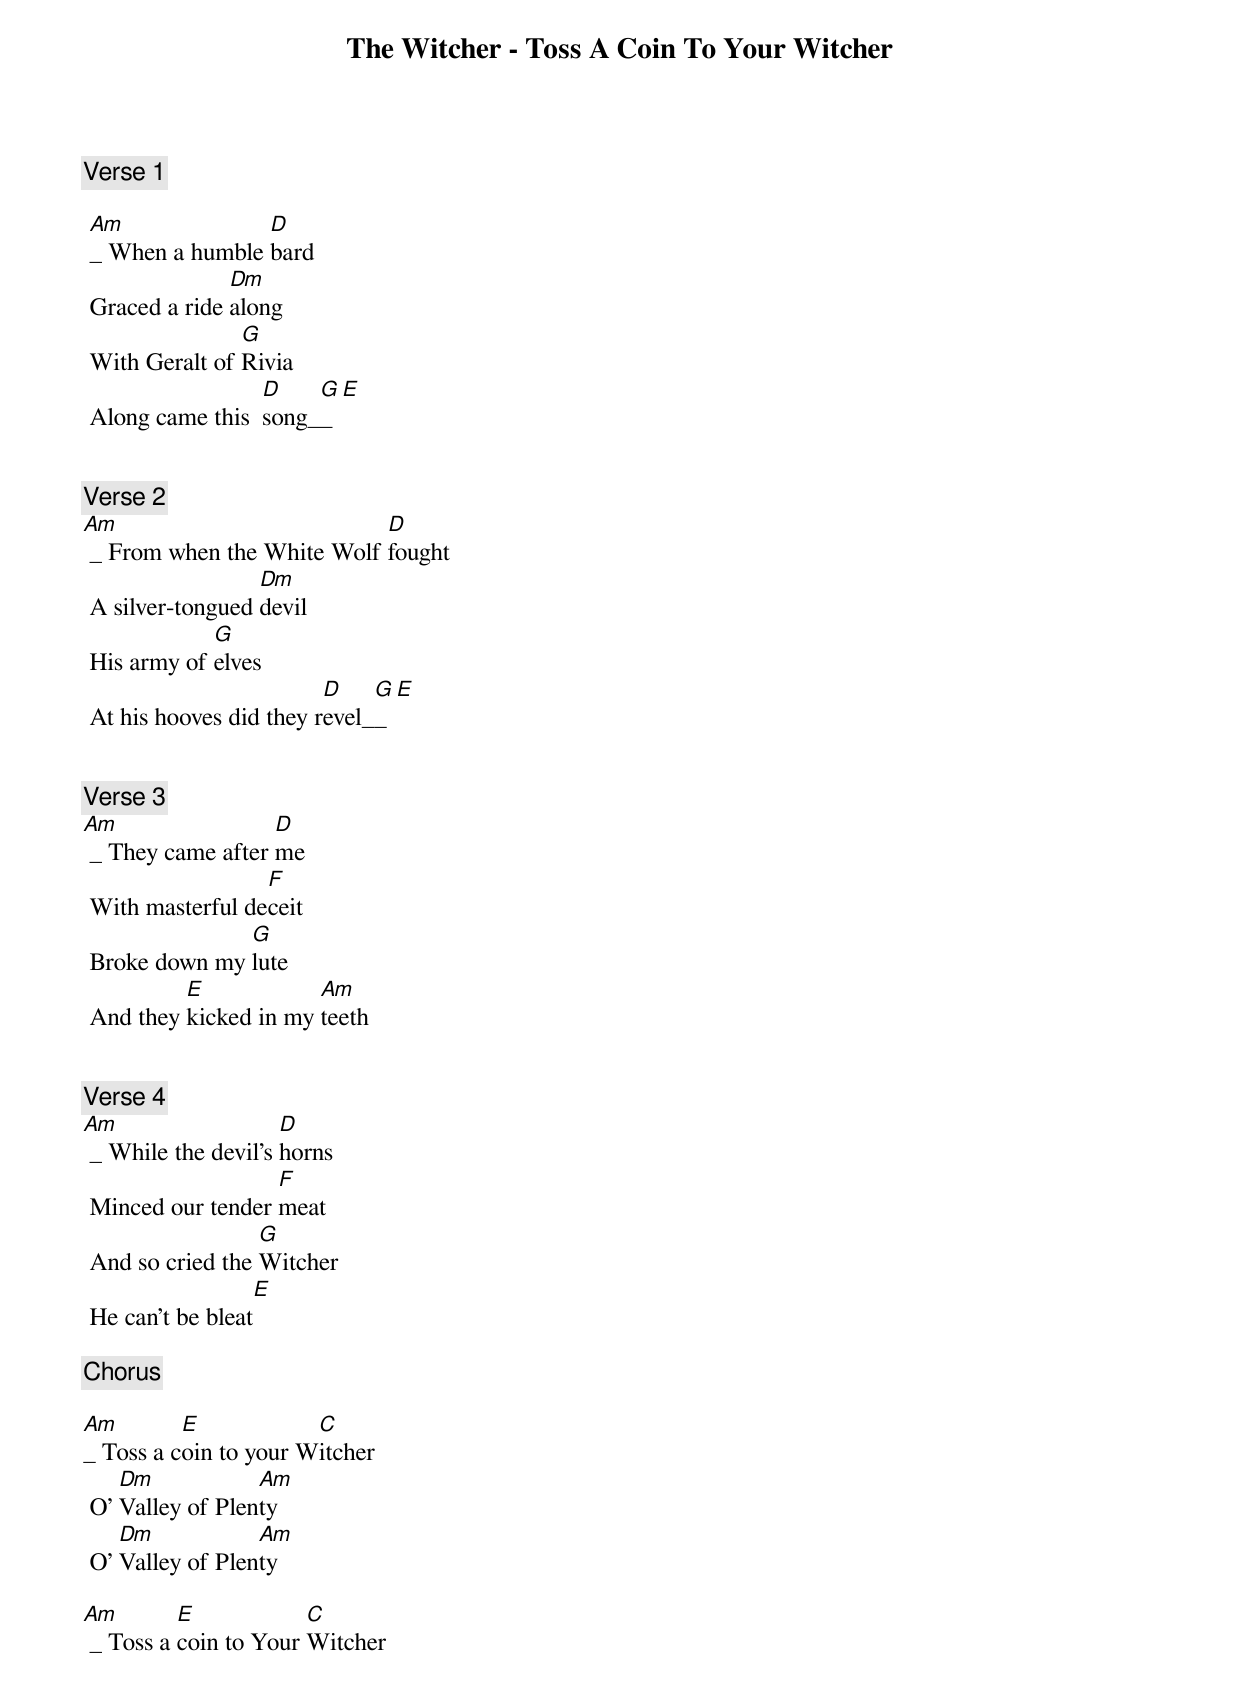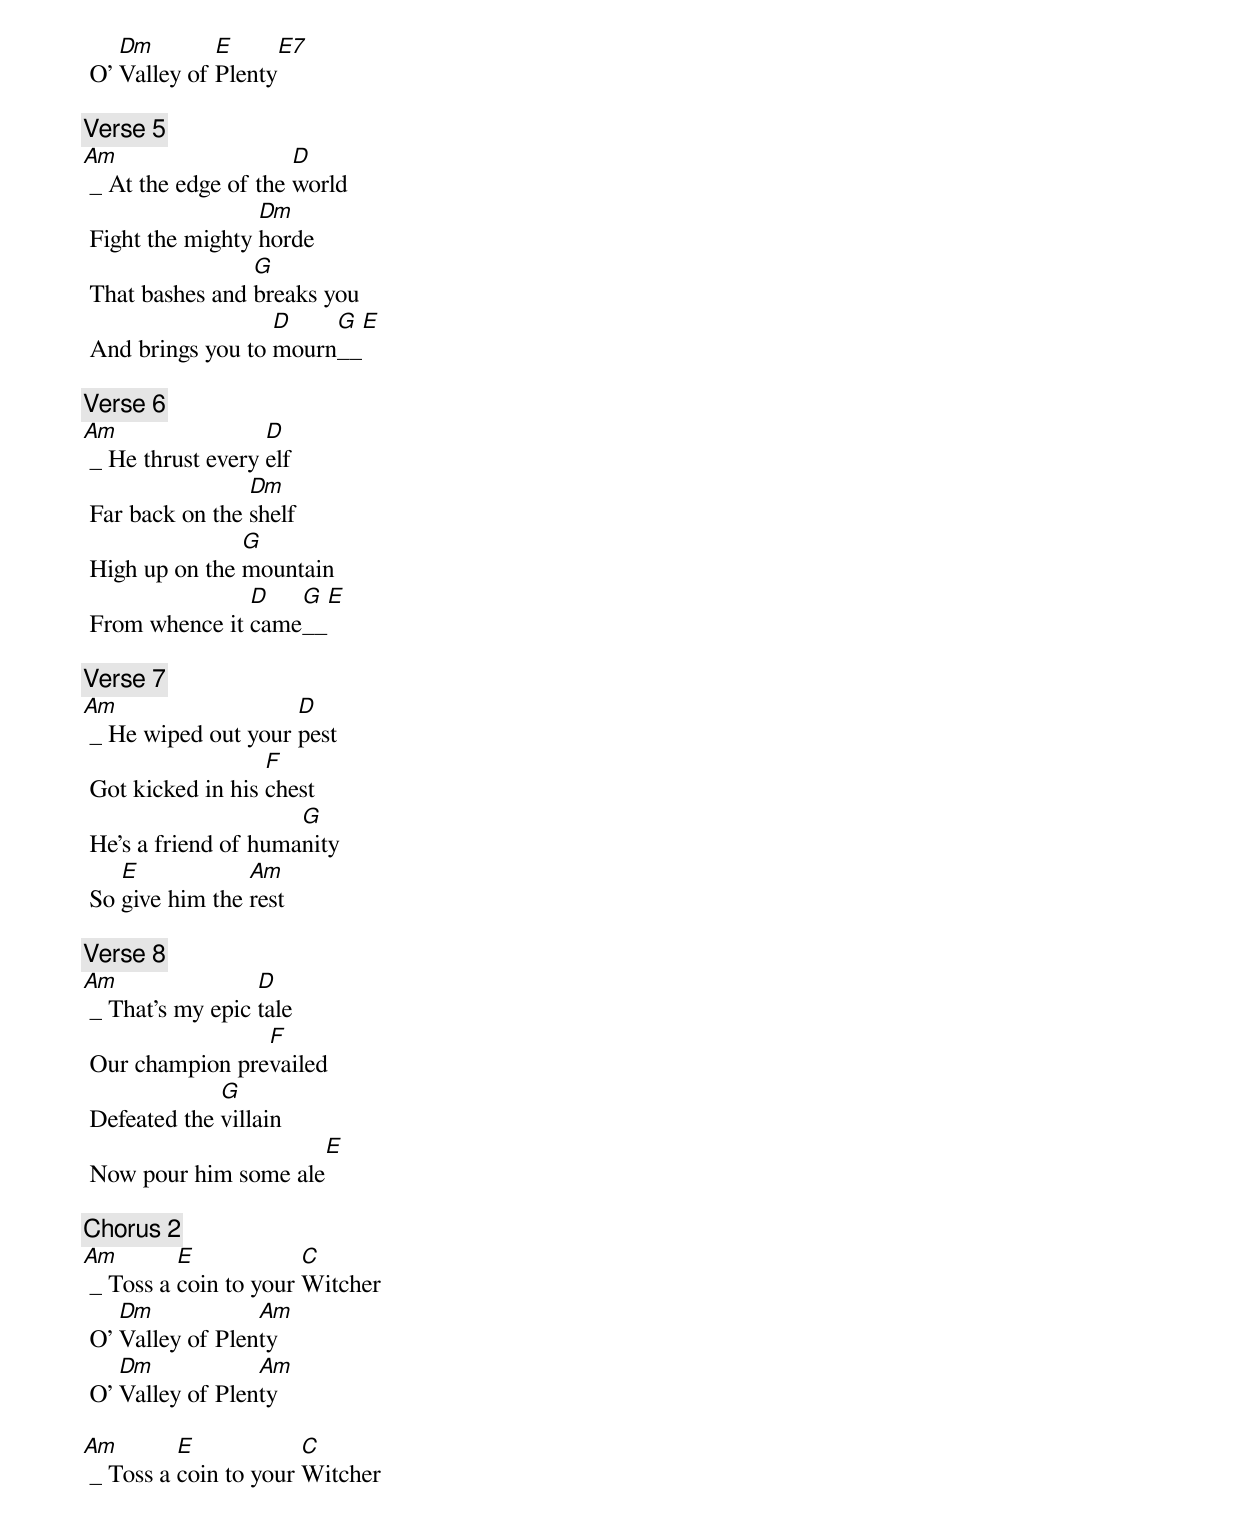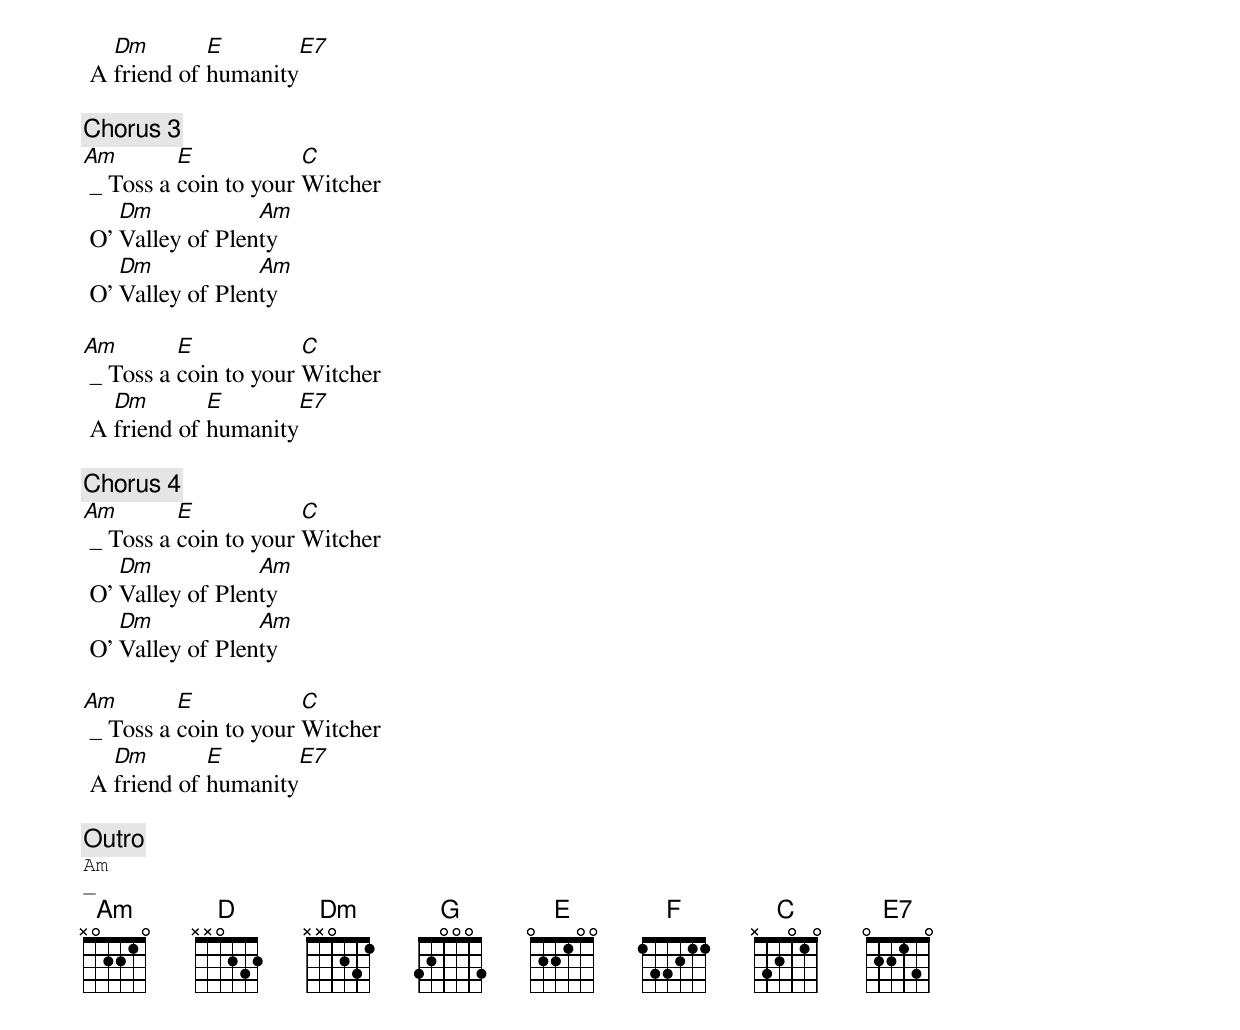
The Witcher - Toss A Coin To Your Witcher

[Verse 1]

 Am              D
 _ When a humble bard
               Dm
 Graced a ride along
                G
 With Geralt of Rivia
                  D    G E
 Along came this  song__


[Verse 2]
Am                          D
 _ From when the White Wolf fought
                  Dm
 A silver-tongued devil
             G
 His army of elves
                         D    G E
 At his hooves did they revel__


[Verse 3]
Am                 D
 _ They came after me
                  F
 With masterful deceit
               G
 Broke down my lute
          E            Am
 And they kicked in my teeth


[Verse 4]
Am                   D
 _ While the devil’s horns
                   F
 Minced our tender meat
                  G
 And so cried the Witcher
                   E
 He can’t be bleat

[Chorus]

Am        E            C
_ Toss a coin to your Witcher
    Dm            Am
 O’ Valley of Plenty
    Dm            Am
 O’ Valley of Plenty

Am        E            C
 _ Toss a coin to Your Witcher
    Dm        E      E7
 O’ Valley of Plenty

[Verse 5]
Am                    D
 _ At the edge of the world
                  Dm
 Fight the mighty horde
                 G
 That bashes and breaks you
                   D    G E
 And brings you to mourn__

[Verse 6]
Am                 D
 _ He thrust every elf
                 Dm
 Far back on the shelf
                G
 High up on the mountain
                D   G E
 From whence it came__

[Verse 7]
Am                   D
 _ He wiped out your pest
                   F
 Got kicked in his chest
                      G
 He’s a friend of humanity
    E            Am
 So give him the rest

[Verse 8]
Am                D
 _ That’s my epic tale
                 F
 Our champion prevailed
              G
 Defeated the villain
                       E
 Now pour him some ale

[Chorus 2]
Am        E            C
 _ Toss a coin to your Witcher
    Dm            Am
 O’ Valley of Plenty
    Dm            Am
 O’ Valley of Plenty

Am        E            C
 _ Toss a coin to your Witcher
   Dm        E       E7
 A friend of humanity

[Chorus 3]
Am        E            C
 _ Toss a coin to your Witcher
    Dm            Am
 O’ Valley of Plenty
    Dm            Am
 O’ Valley of Plenty

Am        E            C
 _ Toss a coin to your Witcher
   Dm        E       E7
 A friend of humanity

[Chorus 4]
Am        E            C
 _ Toss a coin to your Witcher
    Dm            Am
 O’ Valley of Plenty
    Dm            Am
 O’ Valley of Plenty

Am        E            C
 _ Toss a coin to your Witcher
   Dm        E       E7
 A friend of humanity

[Outro]
Am
_
